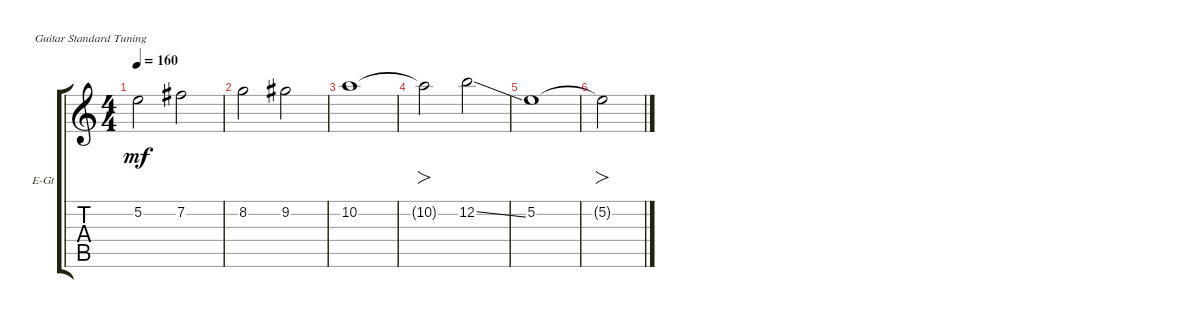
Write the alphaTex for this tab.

\defaultSystemsLayout 4
\bracketExtendMode groupsimilarinstruments
\firstSystemTrackNameOrientation horizontal
\otherSystemsTrackNameOrientation horizontal
\track ("Electric Guitar" "E-Gt") {instrument overdrivenguitar}
\staff {score tabs}
\tuning (E4 B3 G3 D3 A2 E2)
\ts (4 4)
\tempo 160
\clef g2
\ks c
5.2.2{dy mf} 7.2.2 |
8.2.2 9.2.2 |
10.2.1 |
10.2{t}.2{fo} 12.2{ss}.2 |
5.2.1 |
5.2{t}.2{fo}
